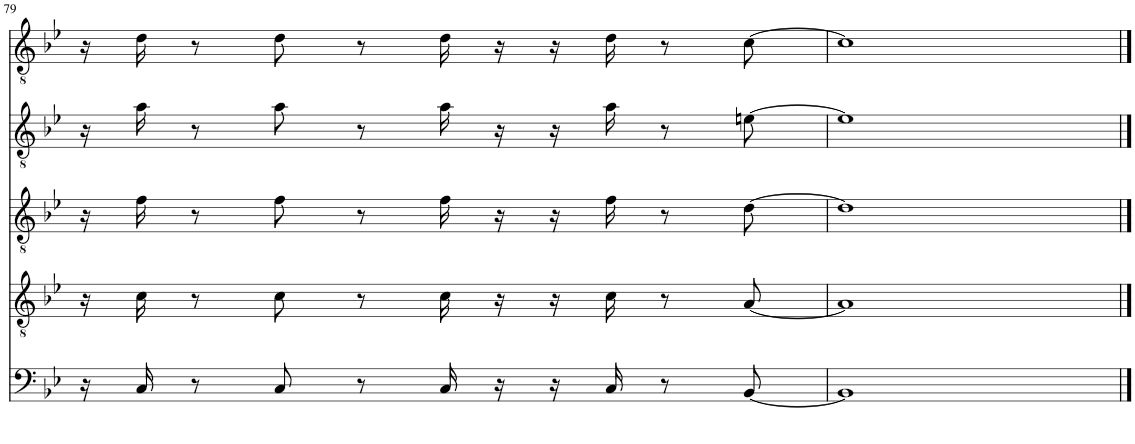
**kern	**kern	**kern	**kern	**kern
*part5	*part4	*part3	*part2	*part1
*staff5	*staff4	*staff3	*staff2	*staff1
*I"Purple	*I"Blue	*I"Green	*I"Yellow	*I"Red
!!LO:PB:g=z
*clefF4	*clefGv2	*clefGv2	*clefGv2	*clefGv2
*k[b-e-]	*k[b-e-]	*k[b-e-]	*k[b-e-]	*k[b-e-]
*M4/4	*M4/4	*M4/4	*M4/4	*M4/4
=79	=79	=79	=79	=79
16r	16r	16r	16r	16r
16C/	16c\	16f\	16a\	16d\
8r	8r	8r	8r	8r
8C/	8c\	8f\	8a\	8d\
8r	8r	8r	8r	8r
16C/	16c\	16f\	16a\	16d\
16r	16r	16r	16r	16r
16r	16r	16r	16r	16r
16C/	16c\	16f\	16a\	16d\
8r	8r	8r	8r	8r
[8BB-/	[8A/	[8d\	[8en\	[8c\
=80	=80	=80	=80	=80
1BB-]	1A]	1d]	1e]	1c]
==	==	==	==	==
*-	*-	*-	*-	*-
